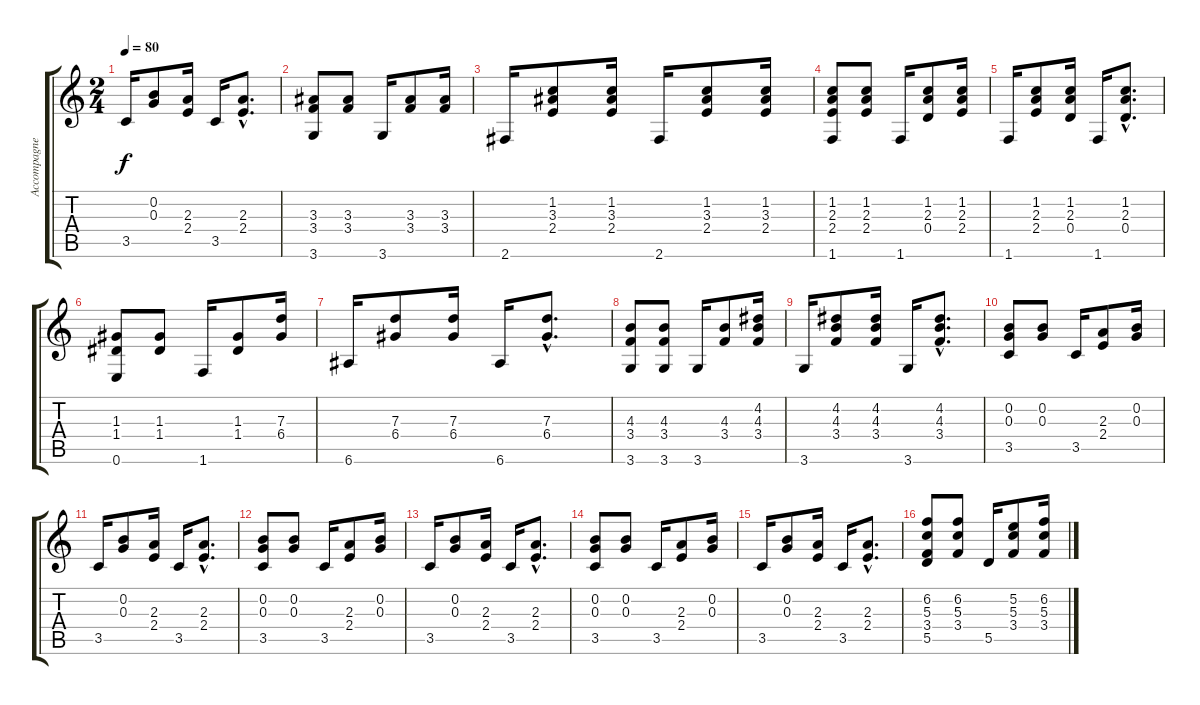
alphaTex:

\track ("Accompagnement" "Accompagne") {instrument acousticguitarnylon}
\staff {score tabs}
\tuning (E4 B3 G3 D3 A2 E2) {hide}
\ts (2 4)
\tempo 80
\clef g2
\ks c
3.5.16{dy f} (0.2 0.3).8 (2.3 2.4).16 3.5.16 (2.3{hac} 2.4{hac}).8{d} |
(3.3 3.4 3.6).8 (3.3 3.4).8 3.6.16 (3.3 3.4).8 (3.3 3.4).16 |
2.6.16 (1.2 3.3 2.4).8 (1.2 3.3 2.4).16 2.6.16 (1.2 3.3 2.4).8 (1.2 3.3 2.4).16 |
(1.2 2.3 2.4 1.6).8 (1.2 2.3 2.4).8 1.6.16 (1.2 2.3 0.4).8 (1.2 2.3 2.4).16 |
1.6.16 (1.2 2.3 2.4).8 (1.2 2.3 0.4).16 1.6.16 (1.2{hac} 2.3{hac} 0.4{hac}).8{d} |
(1.3 1.4 0.6).8 (1.3 1.4).8 1.6.16 (1.3 1.4).8 (7.3 6.4).16 |
6.6.16 (7.3 6.4).8 (7.3 6.4).16 6.6.16 (7.3{hac} 6.4{hac}).8{d} |
(4.3 3.4 3.6).8 (4.3 3.4 3.6).8 3.6.16 (4.3 3.4).8 (4.2 4.3 3.4).16 |
3.6.16 (4.2 4.3 3.4).8 (4.2 4.3 3.4).16 3.6.16 (4.2{hac} 4.3{hac} 3.4{hac}).8{d} |
(0.2 0.3 3.5).8 (0.2 0.3).8 3.5.16 (2.3 2.4).8 (0.2 0.3).16 |
3.5.16 (0.2 0.3).8 (2.3 2.4).16 3.5.16 (2.3{hac} 2.4{hac}).8{d} |
(0.2 0.3 3.5).8 (0.2 0.3).8 3.5.16 (2.3 2.4).8 (0.2 0.3).16 |
3.5.16 (0.2 0.3).8 (2.3 2.4).16 3.5.16 (2.3{hac} 2.4{hac}).8{d} |
(0.2 0.3 3.5).8 (0.2 0.3).8 3.5.16 (2.3 2.4).8 (0.2 0.3).16 |
3.5.16 (0.2 0.3).8 (2.3 2.4).16 3.5.16 (2.3{hac} 2.4{hac}).8{d} |
(6.2 5.3 3.4 5.5).8 (6.2 5.3 3.4).8 5.5.16 (5.2 5.3 3.4).8 (6.2 5.3 3.4).16
